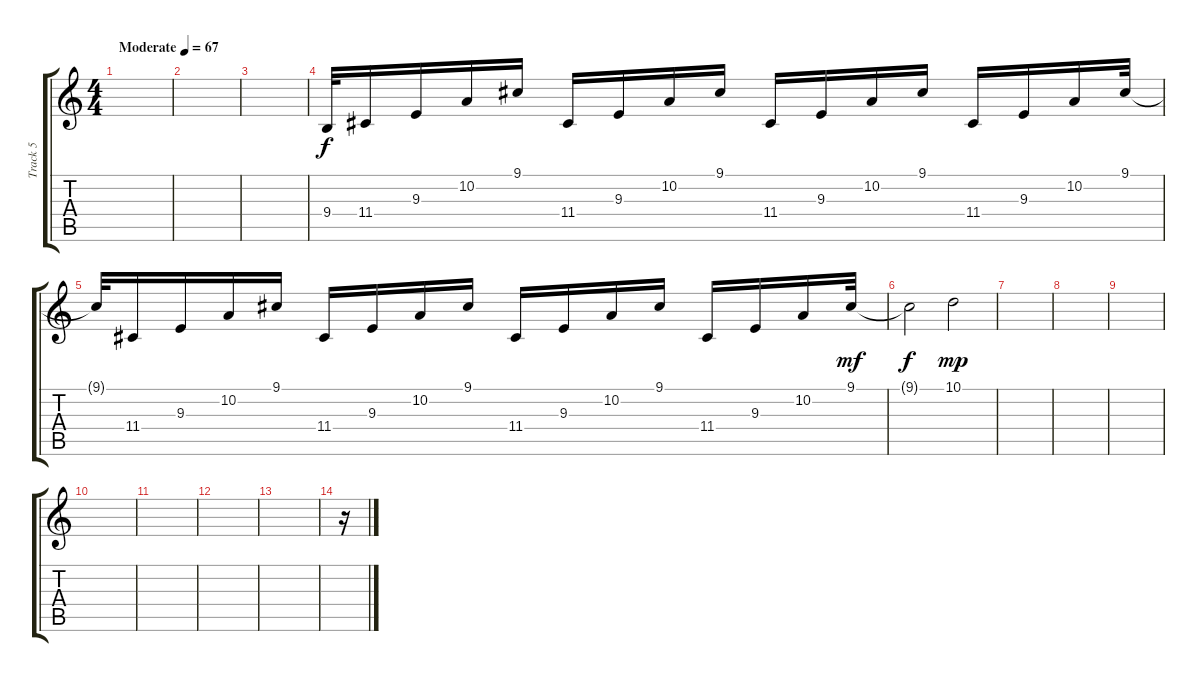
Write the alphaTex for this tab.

\track ("Track 5" "Track 5") {instrument piccolo}
\staff {score tabs}
\tuning (E4 B3 G3 D3 A2 E2) {hide}
\ts (4 4)
\tempo (67 "Moderate")
\clef g2
\ks c
|
|
|
9.4.32 11.4.16 9.3.16 10.2.16 9.1.16 11.4.16 9.3.16 10.2.16 9.1.16 11.4.16 9.3.16 10.2.16 9.1.16 11.4.16 9.3.16 10.2.16 9.1.32 |
9.1{t}.32 11.4.16 9.3.16 10.2.16 9.1.16 11.4.16 9.3.16 10.2.16 9.1.16 11.4.16 9.3.16 10.2.16 9.1.16 11.4.16 9.3.16 10.2.16 9.1.32{dy mf} |
9.1{t}.2{dy f} 10.1.2{dy mp} |
|
|
|
|
|
|
|
r.16
